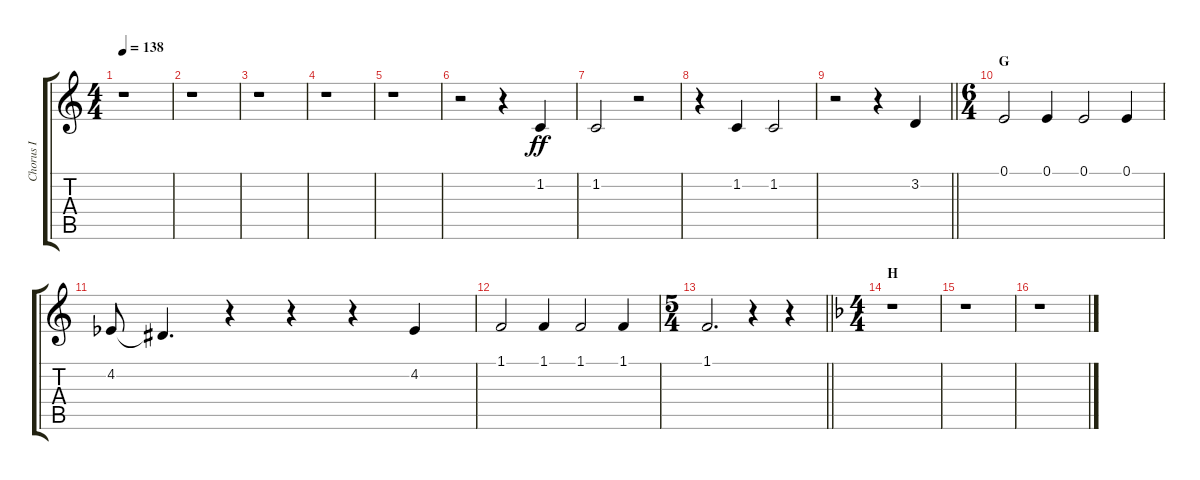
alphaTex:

\track ("Chorus I" "Chorus I") {instrument voiceoohs}
\staff {score tabs}
\tuning (E4 B3 G3 D3 A2 E2) {hide}
\ts (4 4)
\tempo 138
\clef g2
\ks c
r.1{dy ff} |
r.1 |
r.1 |
r.1 |
r.1 |
r.2 r.4 1.2.4 |
1.2.2 r.2 |
r.4 1.2.4 1.2.2 |
\barLineRight lightlight
r.2 r.4 3.2.4 |
\ts (6 4)
\section ("" "G")
0.1.2 0.1.4 0.1.2 0.1.4 |
4.2{acc b}.8 4.2{t}.4{d} r.4 r.4 r.4 4.2{acc b}.4 |
1.1.2 1.1.4 1.1.2 1.1.4 |
\ts (5 4)
\barLineRight lightlight
1.1.2{d} r.4 r.4 |
\ts (4 4)
\section ("" "H")
\ks f
r.1 |
r.1 |
r.1
